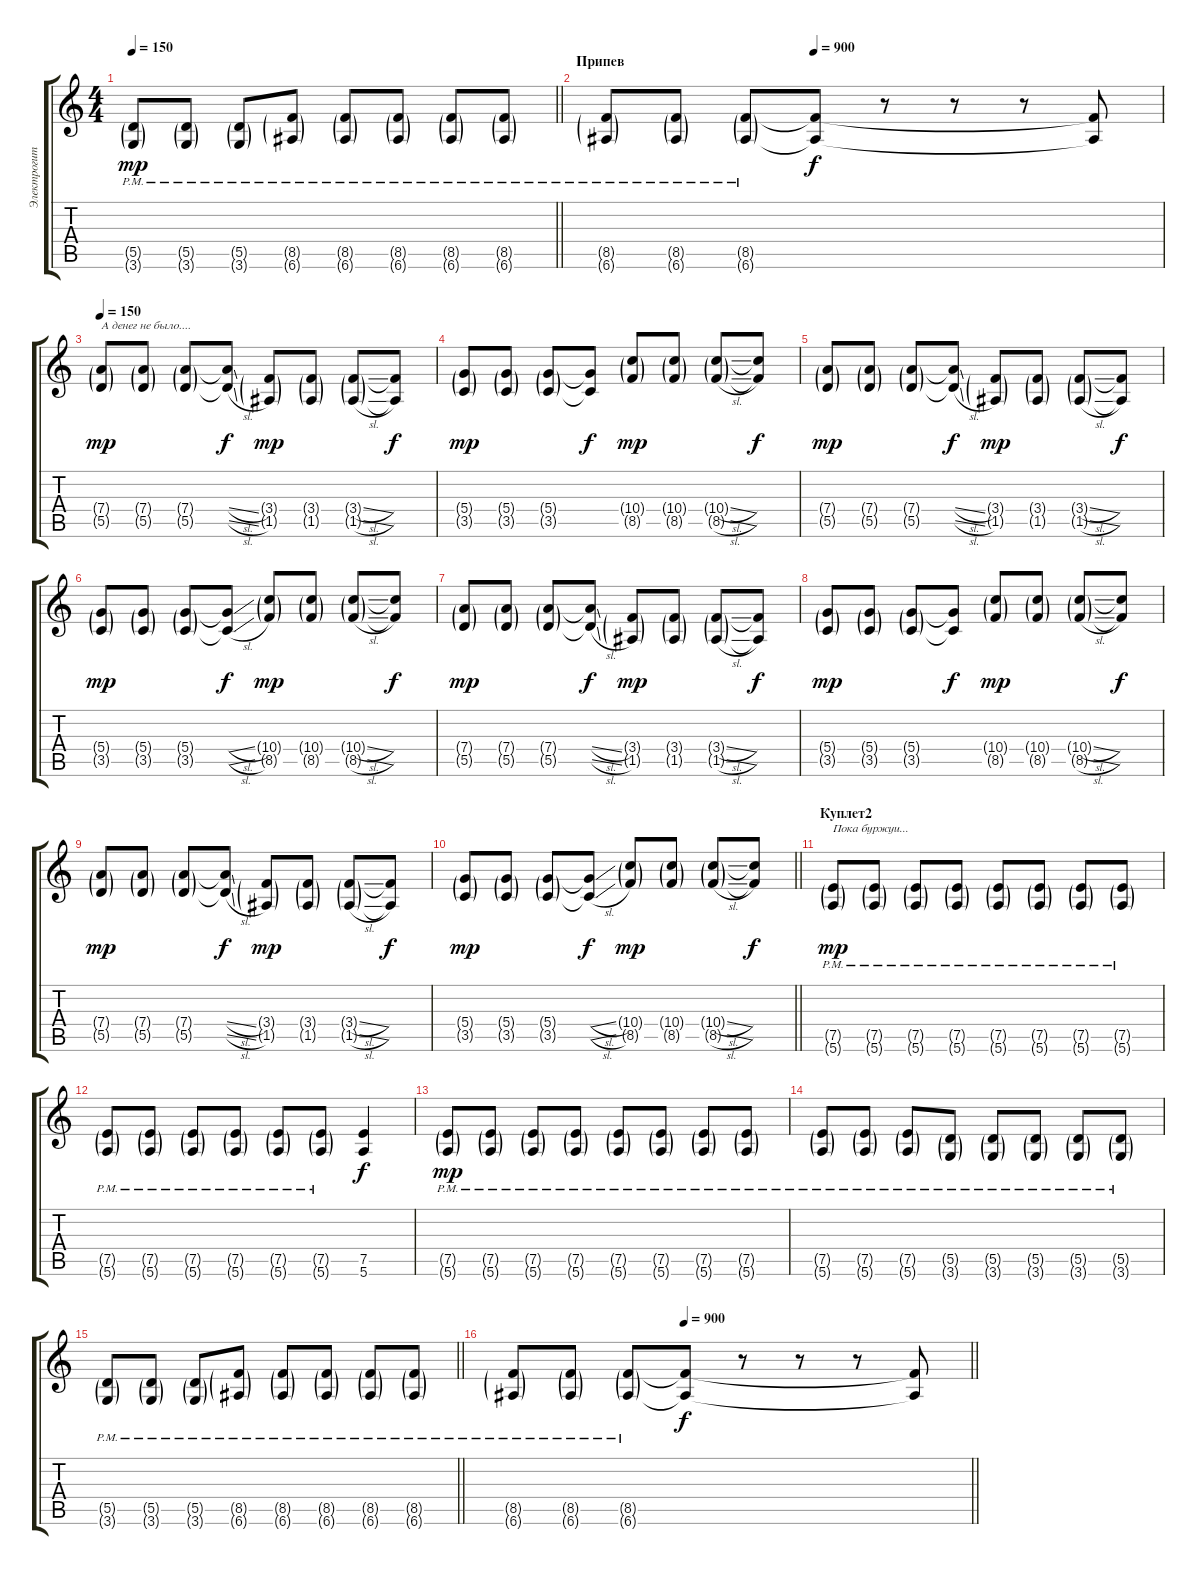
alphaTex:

\track ("Электрогитара" "Электрогит") {instrument overdrivenguitar}
\staff {score tabs}
\tuning (E4 B3 G3 D3 A2 E2) {hide}
\ts (4 4)
\tempo 150
\clef g2
\barLineRight lightlight
\ks c
(5.5{g pm} 3.6{g pm}).8{dy mp} (5.5{g pm} 3.6{g pm}).8 (5.5{g pm} 3.6{g pm}).8 (8.5{g pm} 6.6{g pm}).8 (8.5{g pm} 6.6{g pm}).8 (8.5{g pm} 6.6{g pm}).8 (8.5{g pm} 6.6{g pm}).8 (8.5{g pm} 6.6{g pm}).8 |
\section ("" "Припев")
\tempo (900 0.375)
(8.5{g pm} 6.6{g pm}).8 (8.5{g pm} 6.6{g pm}).8 (8.5{g pm} 6.6{g pm}).8 (8.5{t} 6.6{t}).8{dy f} r.8 r.8 r.8 (8.5{t} 6.6{t}).8 |
\tempo 150
(7.4{g} 5.5{g}).8{txt "А денег не было...." dy mp volume 16} (7.4{g} 5.5{g}).8 (7.4{g} 5.5{g}).8 (7.4{sl t} 5.5{sl t}).8{dy f} (3.4{g} 1.5{g}).8{dy mp} (3.4{g} 1.5{g}).8 (3.4{sl g} 1.5{sl g}).8 (3.4{t} 1.5{t}).8{dy f} |
(5.4{g} 3.5{g}).8{dy mp} (5.4{g} 3.5{g}).8 (5.4{g} 3.5{g}).8 (5.4{t} 3.5{t}).8{dy f} (10.4{g} 8.5{g}).8{dy mp} (10.4{g} 8.5{g}).8 (10.4{sl g} 8.5{sl g}).8 (10.4{t} 8.5{t}).8{dy f} |
(7.4{g} 5.5{g}).8{dy mp} (7.4{g} 5.5{g}).8 (7.4{g} 5.5{g}).8 (7.4{sl t} 5.5{sl t}).8{dy f} (3.4{g} 1.5{g}).8{dy mp} (3.4{g} 1.5{g}).8 (3.4{sl g} 1.5{sl g}).8 (3.4{t} 1.5{t}).8{dy f} |
(5.4{g} 3.5{g}).8{dy mp} (5.4{g} 3.5{g}).8 (5.4{g} 3.5{g}).8 (5.4{sl t} 3.5{sl t}).8{dy f} (10.4{g} 8.5{g}).8{dy mp} (10.4{g} 8.5{g}).8 (10.4{sl g} 8.5{sl g}).8 (10.4{t} 8.5{t}).8{dy f} |
(7.4{g} 5.5{g}).8{dy mp} (7.4{g} 5.5{g}).8 (7.4{g} 5.5{g}).8 (7.4{sl t} 5.5{sl t}).8{dy f} (3.4{g} 1.5{g}).8{dy mp} (3.4{g} 1.5{g}).8 (3.4{sl g} 1.5{sl g}).8 (3.4{t} 1.5{t}).8{dy f} |
(5.4{g} 3.5{g}).8{dy mp} (5.4{g} 3.5{g}).8 (5.4{g} 3.5{g}).8 (5.4{t} 3.5{t}).8{dy f} (10.4{g} 8.5{g}).8{dy mp} (10.4{g} 8.5{g}).8 (10.4{sl g} 8.5{sl g}).8 (10.4{t} 8.5{t}).8{dy f} |
(7.4{g} 5.5{g}).8{dy mp} (7.4{g} 5.5{g}).8 (7.4{g} 5.5{g}).8 (7.4{sl t} 5.5{sl t}).8{dy f} (3.4{g} 1.5{g}).8{dy mp} (3.4{g} 1.5{g}).8 (3.4{sl g} 1.5{sl g}).8 (3.4{t} 1.5{t}).8{dy f} |
\barLineRight lightlight
(5.4{g} 3.5{g}).8{dy mp} (5.4{g} 3.5{g}).8 (5.4{g} 3.5{g}).8 (5.4{sl t} 3.5{sl t}).8{dy f} (10.4{g} 8.5{g}).8{dy mp} (10.4{g} 8.5{g}).8 (10.4{sl g} 8.5{sl g}).8 (10.4{t} 8.5{t}).8{dy f} |
\section ("" "Куплет2")
(7.5{g pm} 5.6{g pm}).8{txt "Пока буржуи..." dy mp} (7.5{g pm} 5.6{g pm}).8 (7.5{g pm} 5.6{g pm}).8 (7.5{g pm} 5.6{g pm}).8 (7.5{g pm} 5.6{g pm}).8 (7.5{g pm} 5.6{g pm}).8 (7.5{g pm} 5.6{g pm}).8 (7.5{g pm} 5.6{g pm}).8 |
(7.5{g pm} 5.6{g pm}).8 (7.5{g pm} 5.6{g pm}).8 (7.5{g pm} 5.6{g pm}).8 (7.5{g pm} 5.6{g pm}).8 (7.5{g pm} 5.6{g pm}).8 (7.5{g pm} 5.6{g pm}).8 (7.5 5.6).4{dy f} |
(7.5{g pm} 5.6{g pm}).8{dy mp} (7.5{g pm} 5.6{g pm}).8 (7.5{g pm} 5.6{g pm}).8 (7.5{g pm} 5.6{g pm}).8 (7.5{g pm} 5.6{g pm}).8 (7.5{g pm} 5.6{g pm}).8 (7.5{g pm} 5.6{g pm}).8 (7.5{g pm} 5.6{g pm}).8 |
(7.5{g pm} 5.6{g pm}).8 (7.5{g pm} 5.6{g pm}).8 (7.5{g pm} 5.6{g pm}).8 (5.5{g pm} 3.6{g pm}).8 (5.5{g pm} 3.6{g pm}).8 (5.5{g pm} 3.6{g pm}).8 (5.5{g pm} 3.6{g pm}).8 (5.5{g pm} 3.6{g pm}).8 |
\barLineRight lightlight
(5.5{g pm} 3.6{g pm}).8 (5.5{g pm} 3.6{g pm}).8 (5.5{g pm} 3.6{g pm}).8 (8.5{g pm} 6.6{g pm}).8 (8.5{g pm} 6.6{g pm}).8 (8.5{g pm} 6.6{g pm}).8 (8.5{g pm} 6.6{g pm}).8 (8.5{g pm} 6.6{g pm}).8 |
\tempo (900 0.375)
\barLineRight lightlight
(8.5{g pm} 6.6{g pm}).8 (8.5{g pm} 6.6{g pm}).8 (8.5{g pm} 6.6{g pm}).8 (8.5{t} 6.6{t}).8{dy f} r.8 r.8 r.8 (8.5{t} 6.6{t}).8
